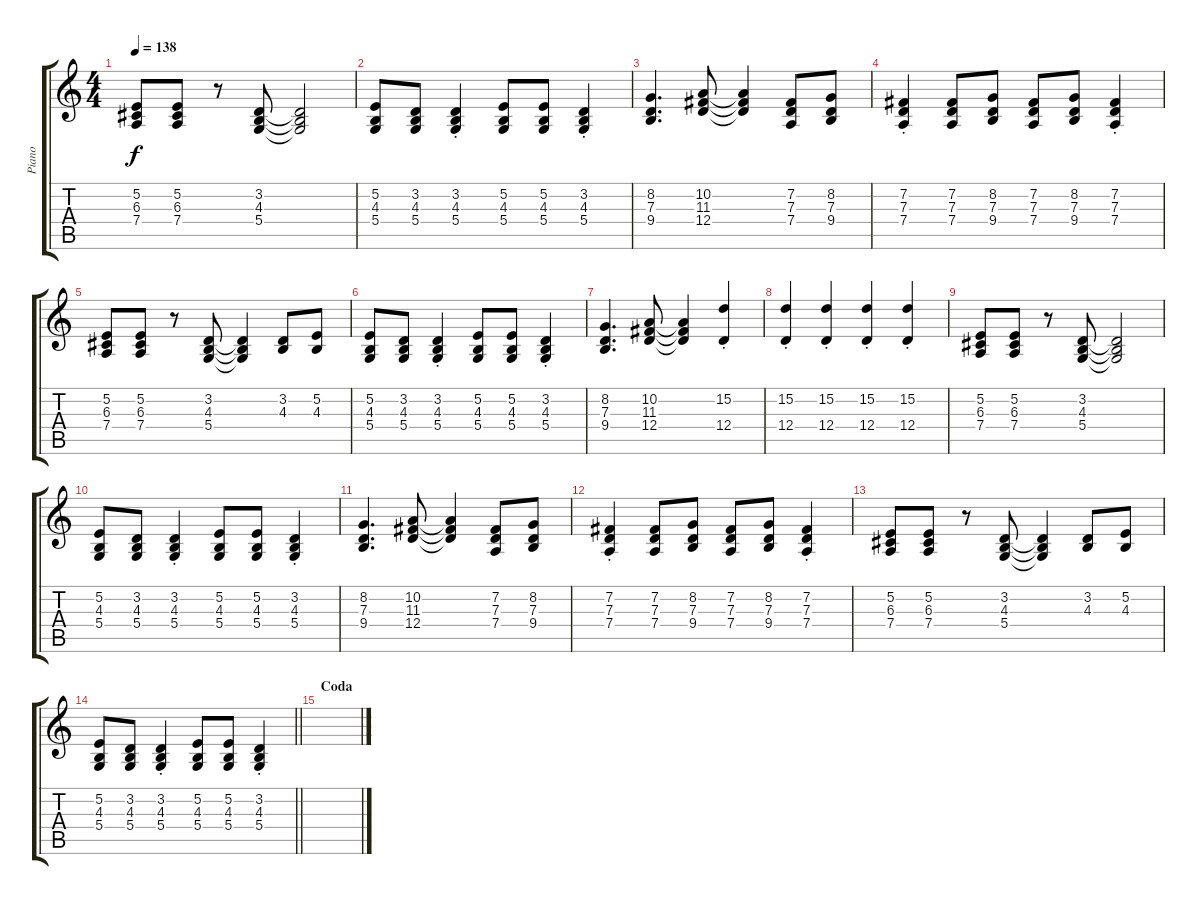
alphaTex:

\track ("Piano" "Piano") {instrument brightacousticpiano}
\staff {score tabs}
\tuning (E4 B3 G3 D3 A2 D2) {hide}
\ts (4 4)
\tempo 138
\clef g2
\ks c
(5.2 6.3 7.4).8{dy f} (5.2 6.3 7.4).8 r.8 (3.2 4.3 5.4).8 (3.2{t} 4.3{t} 5.4{t}).2 |
(5.2 4.3 5.4).8 (3.2 4.3 5.4).8 (3.2{st} 4.3{st} 5.4{st}).4 (5.2 4.3 5.4).8 (5.2 4.3 5.4).8 (3.2{st} 4.3{st} 5.4{st}).4 |
(8.2 7.3 9.4).4{d} (10.2 11.3 12.4).8 (10.2{t} 11.3{t} 12.4{t}).4 (7.2 7.3 7.4).8 (8.2 7.3 9.4).8 |
(7.2{st} 7.3{st} 7.4{st}).4 (7.2 7.3 7.4).8 (8.2 7.3 9.4).8 (7.2 7.3 7.4).8 (8.2 7.3 9.4).8 (7.2{st} 7.3{st} 7.4{st}).4 |
(5.2 6.3 7.4).8 (5.2 6.3 7.4).8 r.8 (3.2 4.3 5.4).8 (3.2{t} 4.3{t} 5.4{t}).4 (3.2 4.3).8 (5.2 4.3).8 |
(5.2 4.3 5.4).8 (3.2 4.3 5.4).8 (3.2{st} 4.3{st} 5.4{st}).4 (5.2 4.3 5.4).8 (5.2 4.3 5.4).8 (3.2{st} 4.3{st} 5.4{st}).4 |
(8.2 7.3 9.4).4{d} (10.2 11.3 12.4).8 (10.2{t} 11.3{t} 12.4{t}).4 (15.2{st} 12.4{st}).4 |
(15.2{st} 12.4{st}).4 (15.2{st} 12.4{st}).4 (15.2{st} 12.4{st}).4 (15.2{st} 12.4{st}).4 |
(5.2 6.3 7.4).8 (5.2 6.3 7.4).8 r.8 (3.2 4.3 5.4).8 (3.2{t} 4.3{t} 5.4{t}).2 |
(5.2 4.3 5.4).8 (3.2 4.3 5.4).8 (3.2{st} 4.3{st} 5.4{st}).4 (5.2 4.3 5.4).8 (5.2 4.3 5.4).8 (3.2{st} 4.3{st} 5.4{st}).4 |
(8.2 7.3 9.4).4{d} (10.2 11.3 12.4).8 (10.2{t} 11.3{t} 12.4{t}).4 (7.2 7.3 7.4).8 (8.2 7.3 9.4).8 |
(7.2{st} 7.3{st} 7.4{st}).4 (7.2 7.3 7.4).8 (8.2 7.3 9.4).8 (7.2 7.3 7.4).8 (8.2 7.3 9.4).8 (7.2{st} 7.3{st} 7.4{st}).4 |
(5.2 6.3 7.4).8 (5.2 6.3 7.4).8 r.8 (3.2 4.3 5.4).8 (3.2{t} 4.3{t} 5.4{t}).4 (3.2 4.3).8 (5.2 4.3).8 |
\barLineRight lightlight
(5.2 4.3 5.4).8 (3.2 4.3 5.4).8 (3.2{st} 4.3{st} 5.4{st}).4 (5.2 4.3 5.4).8 (5.2 4.3 5.4).8 (3.2{st} 4.3{st} 5.4{st}).4 |
\section ("" "Coda")
